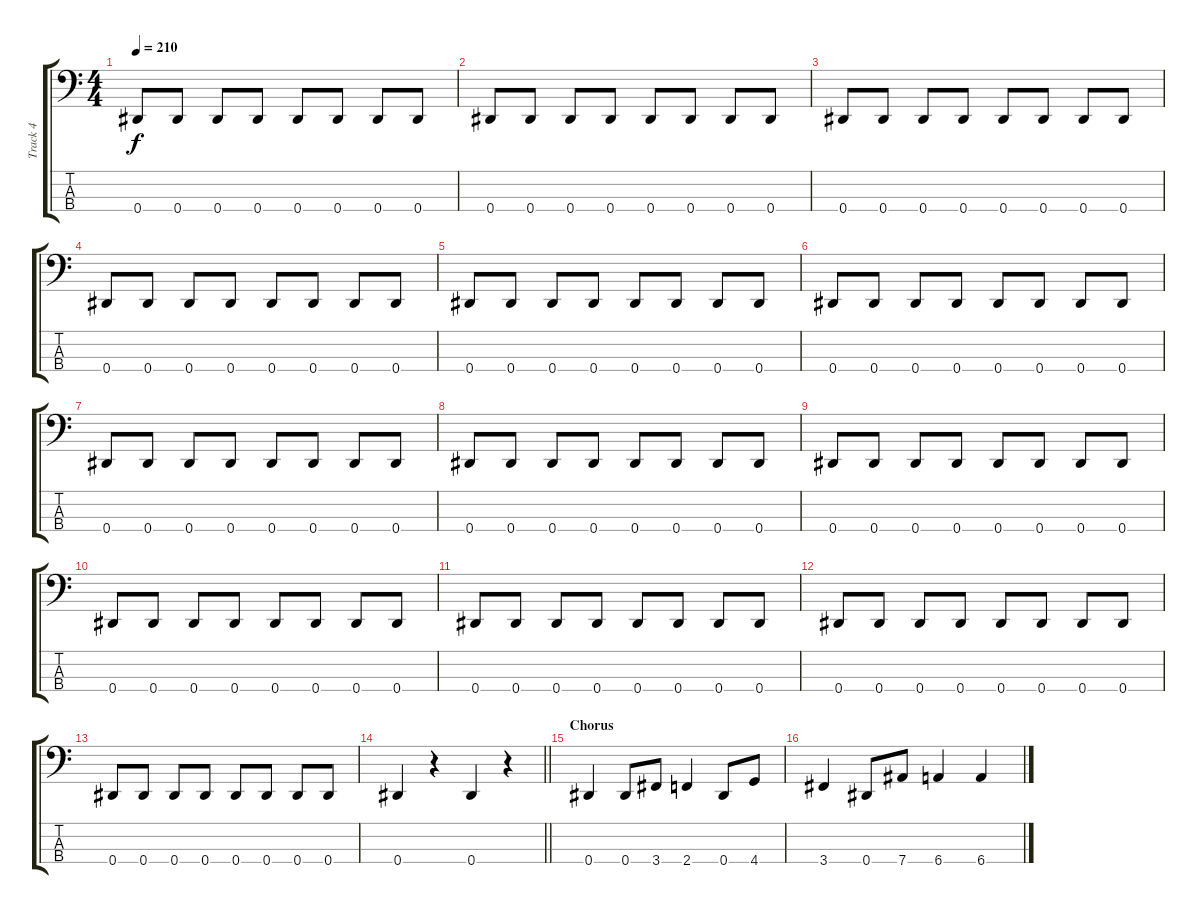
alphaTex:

\track ("Track 4" "Track 4") {instrument electricbasspick}
\staff {score tabs}
\tuning (Gb2 Db2 Ab1 Eb1) {hide}
\ts (4 4)
\tempo 210
\clef f4
\ks c
0.4.8{dy f} 0.4.8 0.4.8 0.4.8 0.4.8 0.4.8 0.4.8 0.4.8 |
0.4.8 0.4.8 0.4.8 0.4.8 0.4.8 0.4.8 0.4.8 0.4.8 |
0.4.8 0.4.8 0.4.8 0.4.8 0.4.8 0.4.8 0.4.8 0.4.8 |
0.4.8 0.4.8 0.4.8 0.4.8 0.4.8 0.4.8 0.4.8 0.4.8 |
0.4.8 0.4.8 0.4.8 0.4.8 0.4.8 0.4.8 0.4.8 0.4.8 |
0.4.8 0.4.8 0.4.8 0.4.8 0.4.8 0.4.8 0.4.8 0.4.8 |
0.4.8 0.4.8 0.4.8 0.4.8 0.4.8 0.4.8 0.4.8 0.4.8 |
0.4.8 0.4.8 0.4.8 0.4.8 0.4.8 0.4.8 0.4.8 0.4.8 |
0.4.8 0.4.8 0.4.8 0.4.8 0.4.8 0.4.8 0.4.8 0.4.8 |
0.4.8 0.4.8 0.4.8 0.4.8 0.4.8 0.4.8 0.4.8 0.4.8 |
0.4.8 0.4.8 0.4.8 0.4.8 0.4.8 0.4.8 0.4.8 0.4.8 |
0.4.8 0.4.8 0.4.8 0.4.8 0.4.8 0.4.8 0.4.8 0.4.8 |
0.4.8 0.4.8 0.4.8 0.4.8 0.4.8 0.4.8 0.4.8 0.4.8 |
\barLineRight lightlight
0.4.4 r.4 0.4.4 r.4 |
\section ("" "Chorus")
0.4.4 0.4.8 3.4.8 2.4.4 0.4.8 4.4.8 |
3.4.4 0.4.8 7.4.8 6.4.4 6.4{ss}.4
